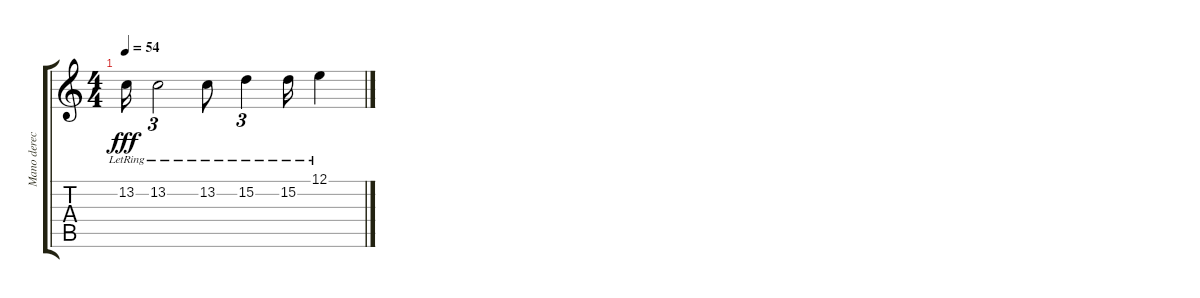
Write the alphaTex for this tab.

\track ("Mano derecha" "Mano derec") {instrument brightacousticpiano}
\staff {score tabs}
\tuning (E4 B3 G3 D3 A2 E2) {hide}
\ts (4 4)
\tempo 54
\clef g2
\ks c
13.2{lr}.16{dy fff} 13.2{lr}.2{tu (3 2)} 13.2{lr}.8 15.2{lr}.4{tu (3 2)} 15.2{lr}.16 12.1{lr}.4
